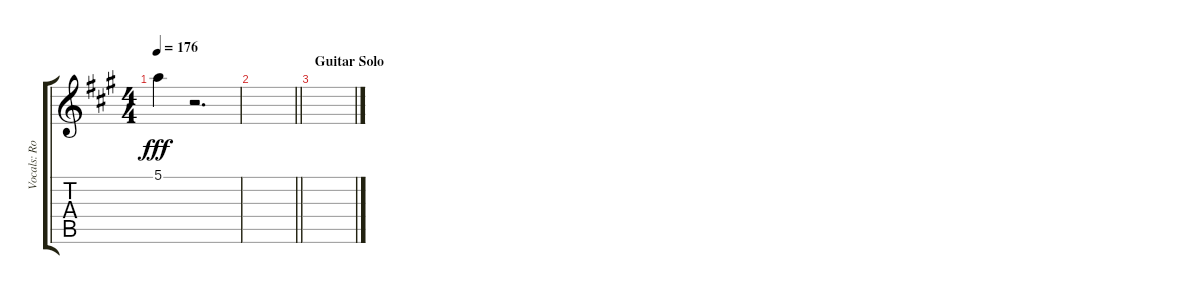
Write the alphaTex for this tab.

\track ("Vocals: Rob" "Vocals: Ro") {instrument lead2sawtooth}
\staff {score tabs}
\tuning (E4 B3 G3 D3 A2 E2) {hide}
\ts (4 4)
\tempo 176
\clef g2
\ks a
5.1{t}.4{ot 8vb dy fff} r.2{d ot 8vb} |
\barLineRight lightlight
|
\section ("" "Guitar Solo")
